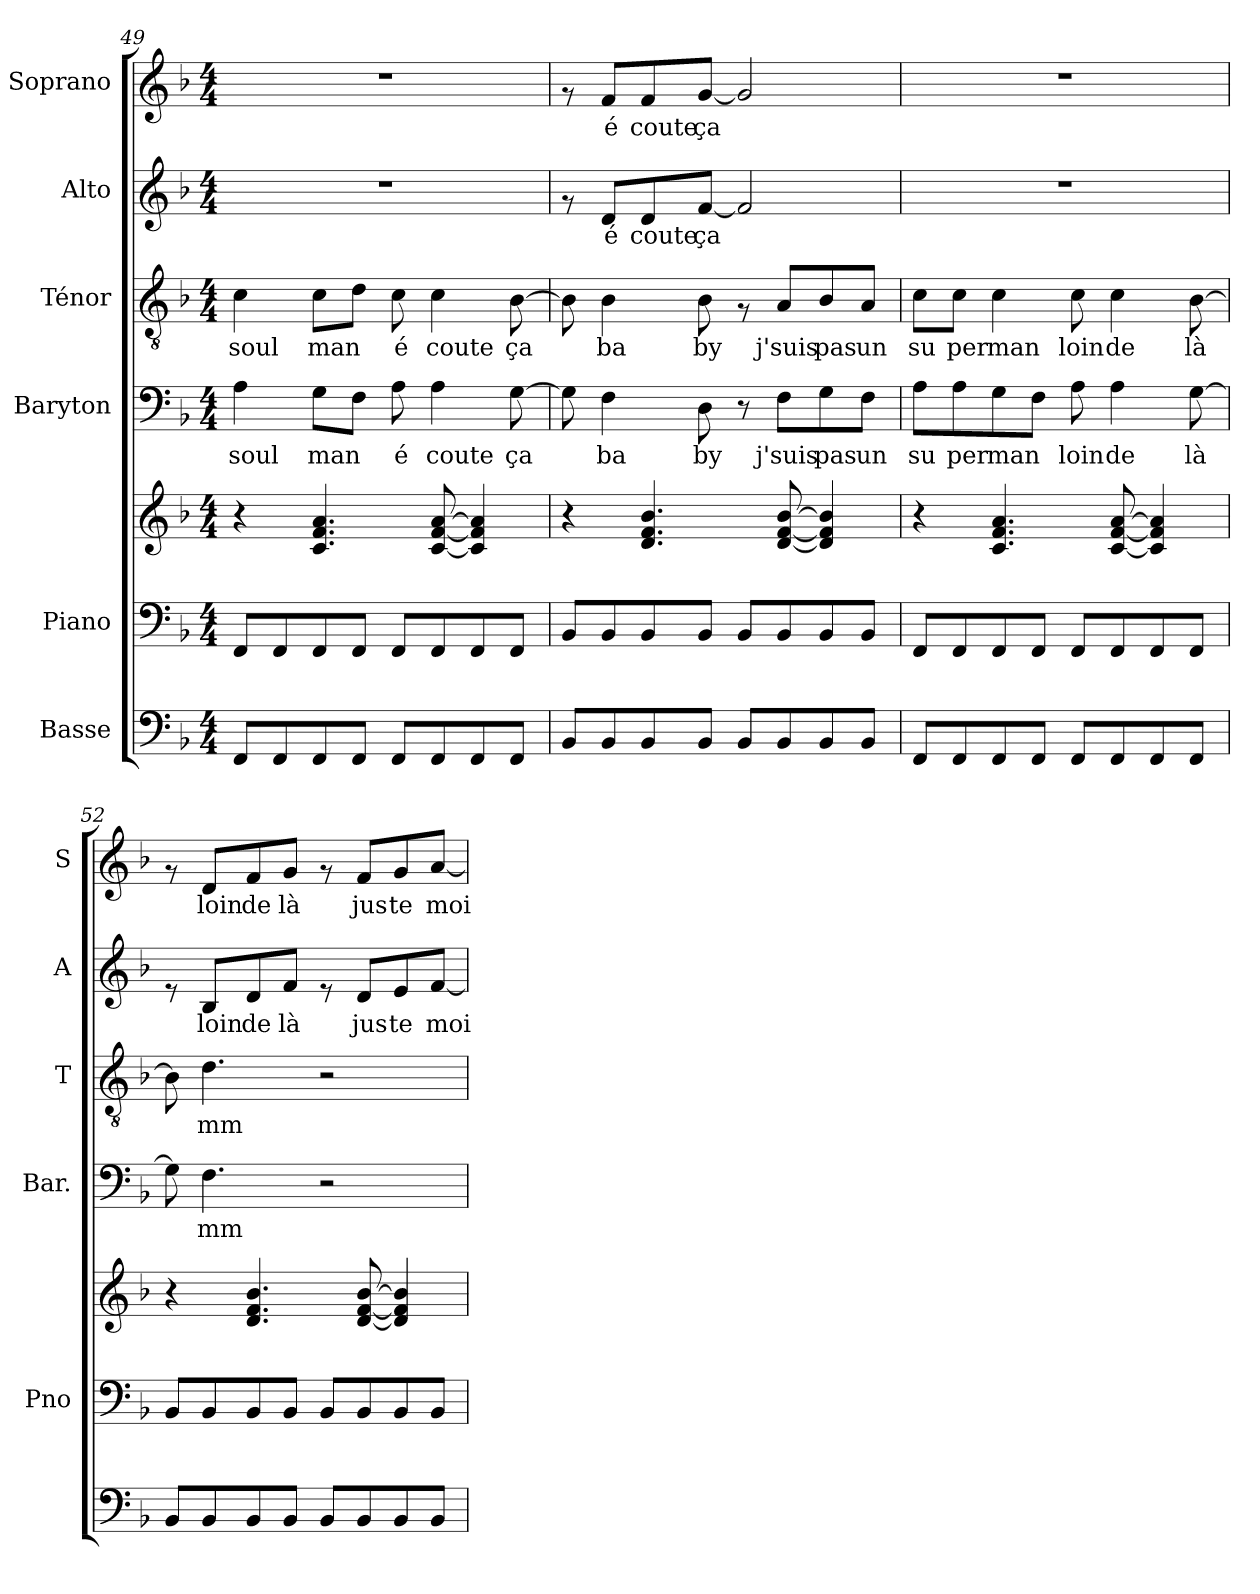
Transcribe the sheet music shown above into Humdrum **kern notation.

**kern	**kern	**kern	**kern	**text	**kern	**text	**kern	**text	**kern	**text
*part6	*part5	*part5	*part4	*part4	*part3	*part3	*part2	*part2	*part1	*part1
*staff7	*staff6	*staff5	*staff4	*staff4	*staff3	*staff3	*staff2	*staff2	*staff1	*staff1
*I"Basse	*I"Piano	*	*I"Baryton	*	*I"Ténor	*	*I"Alto	*	*I"Soprano	*
*	*I'Pno	*	*I'Bar.	*	*I'T	*	*I'A	*	*I'S	*
!!LO:PB:g=z
*clefF4	*clefF4	*clefG2	*clefF4	*	*clefGv2	*	*clefG2	*	*clefG2	*
*ITrd7c12	*	*	*	*	*	*	*	*	*	*
*k[b-]	*k[b-]	*k[b-]	*k[b-]	*	*k[b-]	*	*k[b-]	*	*k[b-]	*
*F:	*F:	*F:	*F:	*	*F:	*	*F:	*	*F:	*
*M4/4	*M4/4	*M4/4	*M4/4	*	*M4/4	*	*M4/4	*	*M4/4	*
=49	=49	=49	=49	=49	=49	=49	=49	=49	=49	=49
!	!	!	!	!LO:LY:b:rj	!	!	!	!	!	!
!	!	!	!	!	!	!LO:LY:b	!	!	!	!
8FFF/L	8FF/L	4r	4A\	soul	4c\	soul	1r	.	1r	.
8FFF/	8FF/	.	.	.	.	.	.	.	.	.
!	!	!	!	!LO:LY:b:rj	!	!	!	!	!	!
!	!	!	!	!	!	!LO:LY:b	!	!	!	!
8FFF/	8FF/	4.c/ 4.f/ 4.a/	8G\L	man	8c\L	man	.	.	.	.
8FFF/J	8FF/J	.	8F\J	.	8d\J	.	.	.	.	.
!	!	!	!	!LO:LY:b:rj	!	!	!	!	!	!
!	!	!	!	!	!	!LO:LY:b	!	!	!	!
8FFF/L	8FF/L	.	8A\	é	8c\	é	.	.	.	.
!	!	!	!	!LO:LY:b:rj	!	!	!	!	!	!
!	!	!	!	!	!	!LO:LY:b	!	!	!	!
8FFF/	8FF/	[8c/ [8f/ [8a/	4A\	coute	4c\	coute	.	.	.	.
8FFF/	8FF/	4c/] 4f/] 4a/]	.	.	.	.	.	.	.	.
!	!	!	!	!LO:LY:b:rj	!	!	!	!	!	!
!	!	!	!	!	!	!LO:LY:b	!	!	!	!
8FFF/J	8FF/J	.	[<8G\	ça	[>8B-\	ça	.	.	.	.
=50	=50	=50	=50	=50	=50	=50	=50	=50	=50	=50
8BBB-/L	8BB-/L	4r	8G\]	.	8B-\]	.	8rf	.	8rf	.
!	!	!	!	!LO:LY:b:rj	!	!	!	!	!	!
!	!	!	!	!	!	!LO:LY:b	!	!	!	!
!	!	!	!	!	!	!	!	!LO:LY:b	!	!
!	!	!	!	!	!	!	!	!	!	!LO:LY:b
8BBB-/	8BB-/	.	4F\	ba	4B-\	ba	8d/L	é	8f/L	é
!	!	!	!	!	!	!	!	!LO:LY:b	!	!
!	!	!	!	!	!	!	!	!	!	!LO:LY:b
8BBB-/	8BB-/	4.d/ 4.f/ 4.b-/	.	.	.	.	8d/	coute	8f/	coute
!	!	!	!	!LO:LY:b:rj	!	!	!	!	!	!
!	!	!	!	!	!	!LO:LY:b	!	!	!	!
!	!	!	!	!	!	!	!	!LO:LY:b	!	!
!	!	!	!	!	!	!	!	!	!	!LO:LY:b
8BBB-/J	8BB-/J	.	8D\	by	8B-\	by	[<8f/J	ça	[<8g/J	ça
8BBB-/L	8BB-/L	.	8r	.	8rF	.	2f/]	.	2g/]	.
!	!	!	!	!LO:LY:b:rj	!	!	!	!	!	!
!	!	!	!	!	!	!LO:LY:b	!	!	!	!
8BBB-/	8BB-/	[8d/ [8f/ [8b-/	8F\L	j'suis	8A/L	j'suis	.	.	.	.
!	!	!	!	!LO:LY:b:rj	!	!	!	!	!	!
!	!	!	!	!	!	!LO:LY:b	!	!	!	!
8BBB-/	8BB-/	4d/] 4f/] 4b-/]	8G\	pas	8B-/	pas	.	.	.	.
!	!	!	!	!LO:LY:b:rj	!	!	!	!	!	!
!	!	!	!	!	!	!LO:LY:b	!	!	!	!
8BBB-/J	8BB-/J	.	8F\J	un	8A/J	un	.	.	.	.
=51	=51	=51	=51	=51	=51	=51	=51	=51	=51	=51
!	!	!	!	!LO:LY:b:rj	!	!	!	!	!	!
!	!	!	!	!	!	!LO:LY:b	!	!	!	!
8FFF/L	8FF/L	4r	8A\L	su	8c\L	su	1r	.	1r	.
!	!	!	!	!LO:LY:b:rj	!	!	!	!	!	!
!	!	!	!	!	!	!LO:LY:b	!	!	!	!
8FFF/	8FF/	.	8A\	per	8c\J	per	.	.	.	.
!	!	!	!	!LO:LY:b:rj	!	!	!	!	!	!
!	!	!	!	!	!	!LO:LY:b	!	!	!	!
8FFF/	8FF/	4.c/ 4.f/ 4.a/	8G\	man	4c\	man	.	.	.	.
8FFF/J	8FF/J	.	8F\J	.	.	.	.	.	.	.
!	!	!	!	!LO:LY:b:rj	!	!	!	!	!	!
!	!	!	!	!	!	!LO:LY:b	!	!	!	!
8FFF/L	8FF/L	.	8A\	loin	8c\	loin	.	.	.	.
!	!	!	!	!LO:LY:b:rj	!	!	!	!	!	!
!	!	!	!	!	!	!LO:LY:b	!	!	!	!
8FFF/	8FF/	[8c/ [8f/ [8a/	4A\	de	4c\	de	.	.	.	.
8FFF/	8FF/	4c/] 4f/] 4a/]	.	.	.	.	.	.	.	.
!	!	!	!	!LO:LY:b:rj	!	!	!	!	!	!
!	!	!	!	!	!	!LO:LY:b	!	!	!	!
8FFF/J	8FF/J	.	[<8G\	là	[>8B-\	là	.	.	.	.
=52	=52	=52	=52	=52	=52	=52	=52	=52	=52	=52
8BBB-/L	8BB-/L	4r	8G\]	.	8B-\]	.	8rd	.	8rf	.
!	!	!	!	!LO:LY:b	!	!	!	!	!	!
!	!	!	!	!	!	!LO:LY:b	!	!	!	!
!	!	!	!	!	!	!	!	!LO:LY:b	!	!
!	!	!	!	!	!	!	!	!	!	!LO:LY:b
8BBB-/	8BB-/	.	4.F\	mm	4.d\	mm	8B-/L	loin	8d/L	loin
!	!	!	!	!	!	!	!	!LO:LY:b	!	!
!	!	!	!	!	!	!	!	!	!	!LO:LY:b
8BBB-/	8BB-/	4.d/ 4.f/ 4.b-/	.	.	.	.	8d/	de	8f/	de
!	!	!	!	!	!	!	!	!LO:LY:b	!	!
!	!	!	!	!	!	!	!	!	!	!LO:LY:b
8BBB-/J	8BB-/J	.	.	.	.	.	8f/J	là	8g/J	là
8BBB-/L	8BB-/L	.	2r	.	2r	.	8rd	.	8rf	.
!	!	!	!	!	!	!	!	!LO:LY:b	!	!
!	!	!	!	!	!	!	!	!	!	!LO:LY:b
8BBB-/	8BB-/	[8d/ [8f/ [8b-/	.	.	.	.	8d/L	jus	8f/L	jus
!	!	!	!	!	!	!	!	!LO:LY:b	!	!
!	!	!	!	!	!	!	!	!	!	!LO:LY:b
8BBB-/	8BB-/	4d/] 4f/] 4b-/]	.	.	.	.	8e/	te	8g/	te
!	!	!	!	!	!	!	!	!LO:LY:b	!	!
!	!	!	!	!	!	!	!	!	!	!LO:LY:b
8BBB-/J	8BB-/J	.	.	.	.	.	[<8f/J	moi	[<8a/J	moi
=	=	=	=	=	=	=	=	=	=	=
*-	*-	*-	*-	*-	*-	*-	*-	*-	*-	*-
